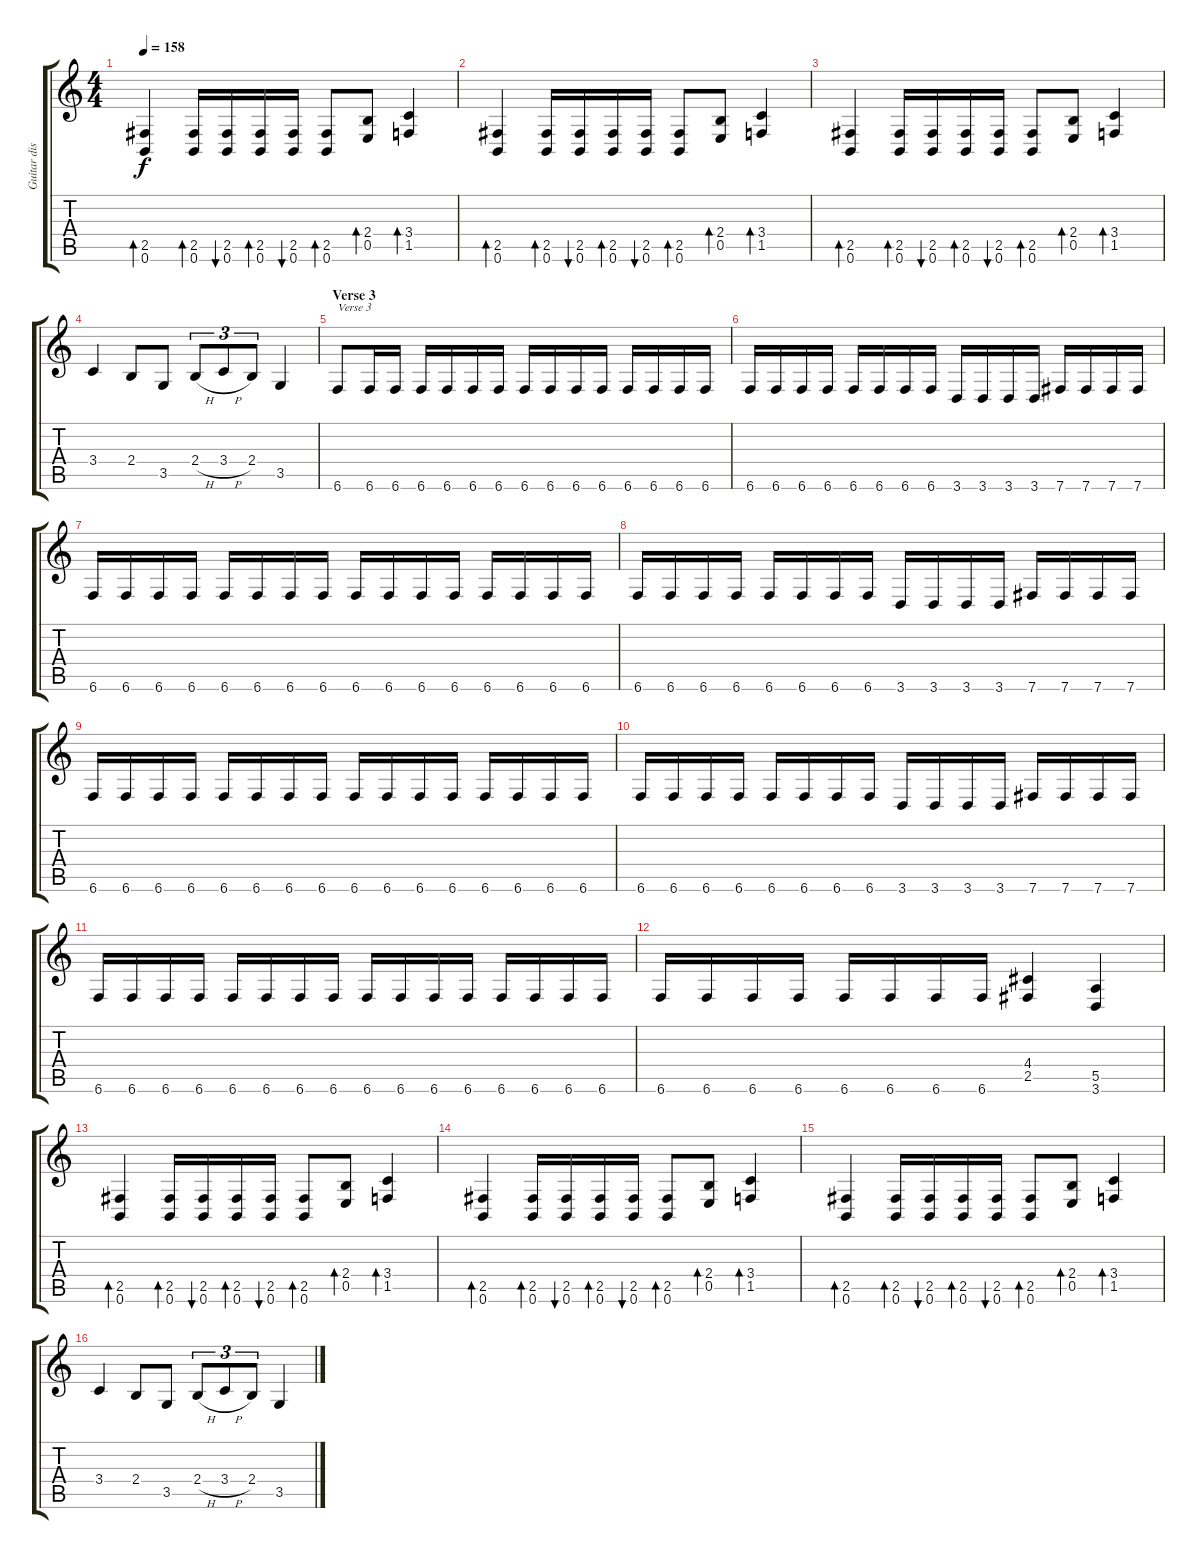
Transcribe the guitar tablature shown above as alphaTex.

\track ("Guitar distortion 2" "Guitar dis") {instrument distortionguitar}
\staff {score tabs}
\tuning (B3 Gb3 D3 A2 E2 B1) {hide}
\ts (4 4)
\tempo 158
\clef g2
\ks c
(2.5 0.6).4{bd 60 dy f} (2.5 0.6).16{bd 60} (2.5 0.6).16{bu 60} (2.5 0.6).16{bd 60} (2.5 0.6).16{bu 60} (2.5 0.6).8{bd 60} (2.4 0.5).8{bd 60} (3.4 1.5).4{bd 60} |
(2.5 0.6).4{bd 60} (2.5 0.6).16{bd 60} (2.5 0.6).16{bu 60} (2.5 0.6).16{bd 60} (2.5 0.6).16{bu 60} (2.5 0.6).8{bd 60} (2.4 0.5).8{bd 60} (3.4 1.5).4{bd 60} |
(2.5 0.6).4{bd 60} (2.5 0.6).16{bd 60} (2.5 0.6).16{bu 60} (2.5 0.6).16{bd 60} (2.5 0.6).16{bu 60} (2.5 0.6).8{bd 60} (2.4 0.5).8{bd 60} (3.4 1.5).4{bd 60} |
3.4.4 2.4.8 3.5.8 2.4{h}.8{tu (3 2)} 3.4{h}.8{tu (3 2)} 2.4.8{tu (3 2)} 3.5.4 |
\section ("" "Verse 3")
6.6.8{txt "Verse 3"} 6.6.16 6.6.16 6.6.16 6.6.16 6.6.16 6.6.16 6.6.16 6.6.16 6.6.16 6.6.16 6.6.16 6.6.16 6.6.16 6.6.16 |
6.6.16 6.6.16 6.6.16 6.6.16 6.6.16 6.6.16 6.6.16 6.6.16 3.6.16 3.6.16 3.6.16 3.6.16 7.6.16 7.6.16 7.6.16 7.6.16 |
6.6.16 6.6.16 6.6.16 6.6.16 6.6.16 6.6.16 6.6.16 6.6.16 6.6.16 6.6.16 6.6.16 6.6.16 6.6.16 6.6.16 6.6.16 6.6.16 |
6.6.16 6.6.16 6.6.16 6.6.16 6.6.16 6.6.16 6.6.16 6.6.16 3.6.16 3.6.16 3.6.16 3.6.16 7.6.16 7.6.16 7.6.16 7.6.16 |
6.6.16 6.6.16 6.6.16 6.6.16 6.6.16 6.6.16 6.6.16 6.6.16 6.6.16 6.6.16 6.6.16 6.6.16 6.6.16 6.6.16 6.6.16 6.6.16 |
6.6.16 6.6.16 6.6.16 6.6.16 6.6.16 6.6.16 6.6.16 6.6.16 3.6.16 3.6.16 3.6.16 3.6.16 7.6.16 7.6.16 7.6.16 7.6.16 |
6.6.16 6.6.16 6.6.16 6.6.16 6.6.16 6.6.16 6.6.16 6.6.16 6.6.16 6.6.16 6.6.16 6.6.16 6.6.16 6.6.16 6.6.16 6.6.16 |
6.6.16 6.6.16 6.6.16 6.6.16 6.6.16 6.6.16 6.6.16 6.6.16 (4.4 2.5).4 (5.5 3.6).4 |
(2.5 0.6).4{bd 60} (2.5 0.6).16{bd 60} (2.5 0.6).16{bu 60} (2.5 0.6).16{bd 60} (2.5 0.6).16{bu 60} (2.5 0.6).8{bd 60} (2.4 0.5).8{bd 60} (3.4 1.5).4{bd 60} |
(2.5 0.6).4{bd 60} (2.5 0.6).16{bd 60} (2.5 0.6).16{bu 60} (2.5 0.6).16{bd 60} (2.5 0.6).16{bu 60} (2.5 0.6).8{bd 60} (2.4 0.5).8{bd 60} (3.4 1.5).4{bd 60} |
(2.5 0.6).4{bd 60} (2.5 0.6).16{bd 60} (2.5 0.6).16{bu 60} (2.5 0.6).16{bd 60} (2.5 0.6).16{bu 60} (2.5 0.6).8{bd 60} (2.4 0.5).8{bd 60} (3.4 1.5).4{bd 60} |
3.4.4 2.4.8 3.5.8 2.4{h}.8{tu (3 2)} 3.4{h}.8{tu (3 2)} 2.4.8{tu (3 2)} 3.5.4
